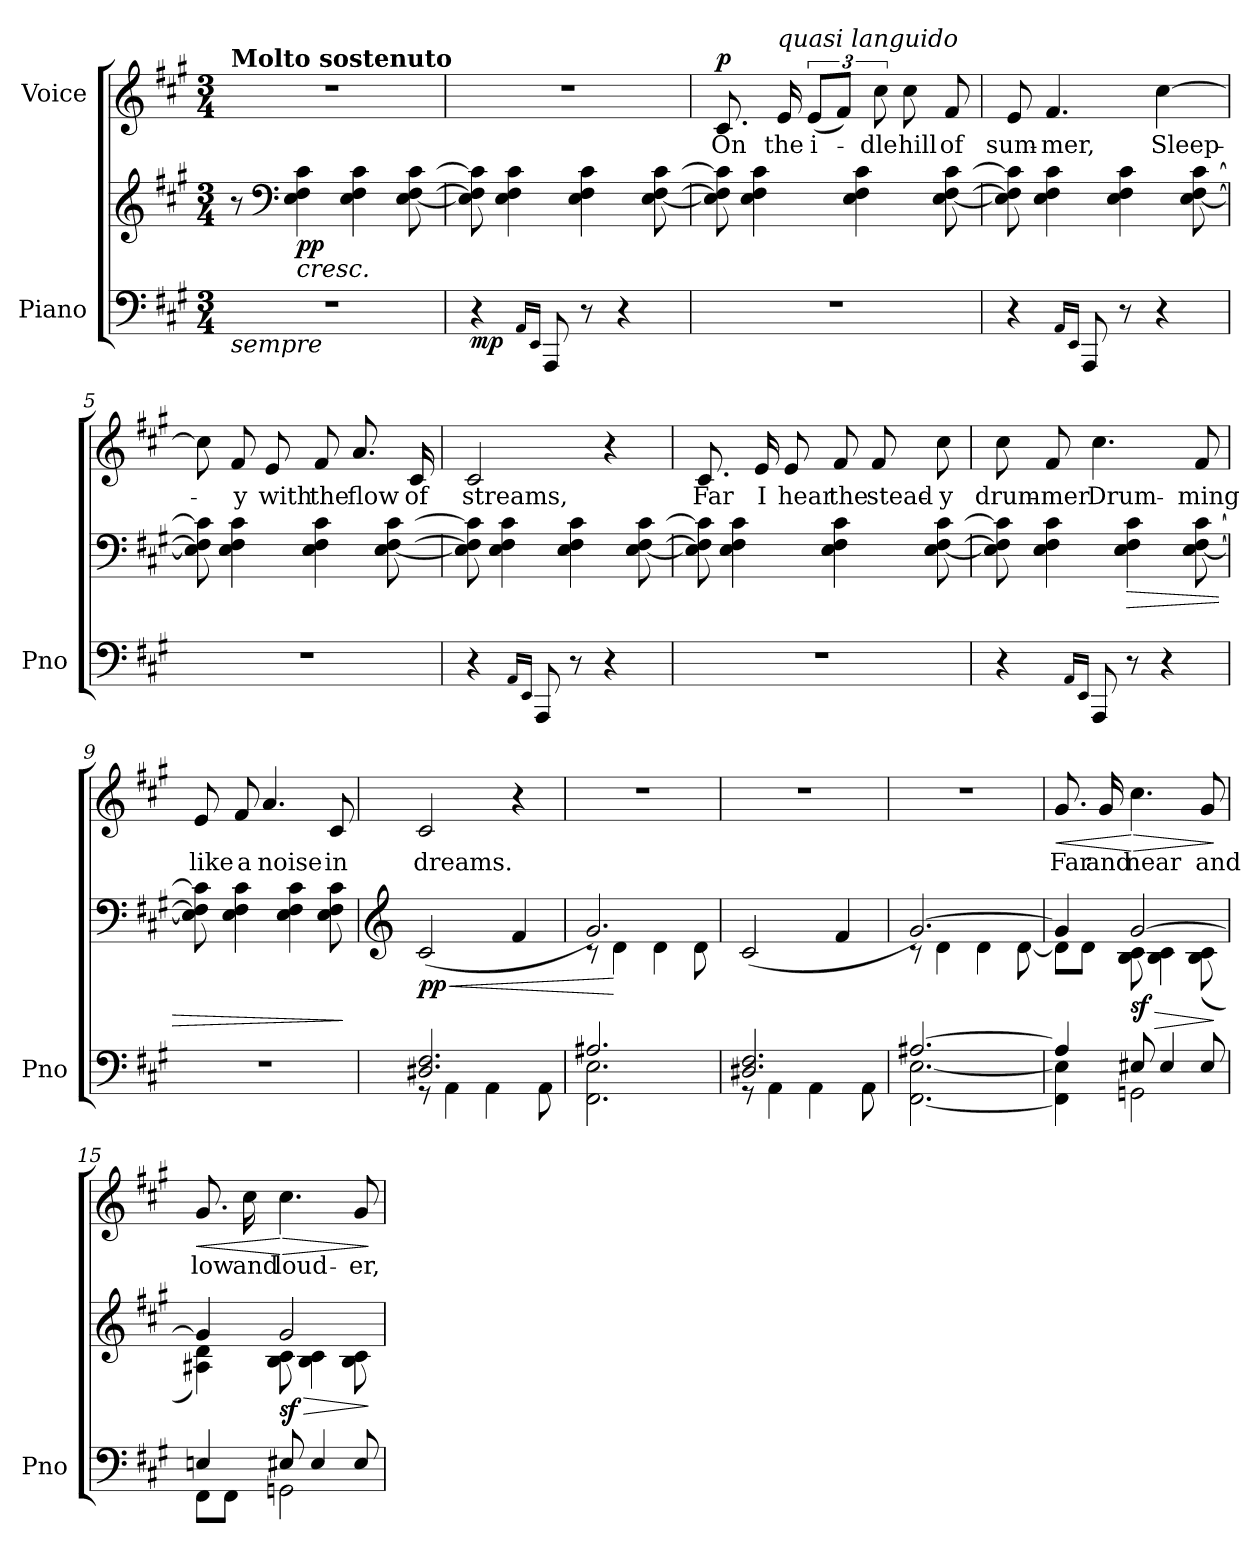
**kern	**kern	**dynam	**kern	**text	**dynam
*part2	*part2	*part2	*part1	*part1	*part1
*staff3	*staff2	*staff2/3	*staff1	*staff1	*staff1
*I"Piano	*	*	*I"Voice	*	*
*I'Pno	*	*	*	*	*
*clefF4	*clefG2	*	*clefG2	*	*
*k[f#c#g#]	*k[f#c#g#]	*	*k[f#c#g#]	*	*
*M3/4	*M3/4	*	*M3/4	*	*
=1	=1	=1	=1	=1	=1
!	!	!	!LO:TX:a:B:t=Molto sostenuto	!	!
!LO:TX:b:i:t=sempre	!	!	!	!	!
2.r	8r	.	2.r	.	.
*	*clefF4	*	*	*	*
!	!	!LO:HP:b	!	!	!
!	!	!LO:DY:n=1:b	!	!	!
.	4E\ 4F#\ 4c#\	< pp	.	.	.
.	4E\ 4F#\ 4c#\	.	.	.	.
.	[8E\ [8F#\ [8c#\	.	.	.	.
=2	=2	=2	=2	=2	=2
!	!	!LO:DY:b=2	!	!	!
4r	8E\] 8F#\] 8c#\]	mp	2.r	.	.
.	4E\ 4F#\ 4c#\	.	.	.	.
16qAA/LL	.	.	.	.	.
16qEE/JJ	.	.	.	.	.
8AAA/	.	.	.	.	.
8r	4E\ 4F#\ 4c#\	[	.	.	.
4r	.	.	.	.	.
.	[8E\ [8F#\ [8c#\	.	.	.	.
=3	=3	=3	=3	=3	=3
!	!	!	!	!LO:LY:b	!LO:DY:a
2.r	8E\] 8F#\] 8c#\]	.	8.c#/	On	p
.	4E\ 4F#\ 4c#\	.	.	.	.
!	!	!	!LO:TX:a:i:t=quasi languido	!	!
!	!	!	!	!LO:LY:b	!
.	.	.	16e/	the	.
!	!	!	!	!LO:LY:b	!
.	.	.	(<12e/L	i-	.
.	.	.	12f#/J)	.	.
.	4E\ 4F#\ 4c#\	.	.	.	.
!	!	!	!	!LO:LY:b	!
.	.	.	12cc#\	-dle	.
!	!	!	!	!LO:LY:b	!
.	.	.	8cc#\	hill	.
!	!	!	!	!LO:LY:b	!
.	[8E\ [8F#\ [8c#\	.	8f#/	of	.
!!LO:LB:g=z
=4	=4	=4	=4	=4	=4
!	!	!	!	!LO:LY:b	!
4r	8E\] 8F#\] 8c#\]	.	8e/	sum-	.
!	!	!	!	!LO:LY:b	!
.	4E\ 4F#\ 4c#\	.	4.f#/	-mer,	.
16qAA/LL	.	.	.	.	.
16qEE/JJ	.	.	.	.	.
8AAA/	.	.	.	.	.
8r	4E\ 4F#\ 4c#\	.	.	.	.
!	!	!	!	!LO:LY:b	!
4r	.	.	[4cc#\	Sleep-	.
.	[8E\ [8F#\ [8c#\	.	.	.	.
=5	=5	=5	=5	=5	=5
2.r	8E\] 8F#\] 8c#\]	.	8cc#\]	.	.
!	!	!	!	!LO:LY:b	!
.	4E\ 4F#\ 4c#\	.	8f#/	-y	.
!	!	!	!	!LO:LY:b	!
.	.	.	8e/	with	.
!	!	!	!	!LO:LY:b	!
.	4E\ 4F#\ 4c#\	.	8f#/	the	.
!	!	!	!	!LO:LY:b	!
.	.	.	8.a/	flow	.
.	[8E\ [8F#\ [8c#\	.	.	.	.
!	!	!	!	!LO:LY:b	!
.	.	.	16c#/	of	.
=6	=6	=6	=6	=6	=6
!	!	!	!	!LO:LY:b	!
4r	8E\] 8F#\] 8c#\]	.	2c#/	streams,	.
.	4E\ 4F#\ 4c#\	.	.	.	.
16qAA/LL	.	.	.	.	.
16qEE/JJ	.	.	.	.	.
8AAA/	.	.	.	.	.
8r	4E\ 4F#\ 4c#\	.	.	.	.
4r	.	.	4r	.	.
.	[8E\ [8F#\ [8c#\	.	.	.	.
!!LO:LB:g=z
=7	=7	=7	=7	=7	=7
!	!	!	!	!LO:LY:b	!
2.r	8E\] 8F#\] 8c#\]	.	8.c#/	Far	.
.	4E\ 4F#\ 4c#\	.	.	.	.
!	!	!	!	!LO:LY:b	!
.	.	.	16e/	I	.
!	!	!	!	!LO:LY:b	!
.	.	.	8e/	hear	.
!	!	!	!	!LO:LY:b	!
.	4E\ 4F#\ 4c#\	.	8f#/	the	.
!	!	!	!	!LO:LY:b	!
.	.	.	8f#/	stead-	.
!	!	!	!	!LO:LY:b	!
.	[8E\ [8F#\ [8c#\	.	8cc#\	-y	.
=8	=8	=8	=8	=8	=8
!	!	!	!	!LO:LY:b	!
4r	8E\] 8F#\] 8c#\]	.	8cc#\	drum-	.
!	!	!	!	!LO:LY:b	!
.	4E\ 4F#\ 4c#\	.	8f#/	-mer	.
16qAA/LL	.	.	.	.	.
16qEE/JJ	.	.	.	.	.
!	!	!	!	!LO:LY:b	!
8AAA/	.	.	4.cc#\	Drum-	.
!	!	!LO:HP:b	!	!	!
8r	4E\ 4F#\ 4c#\	>	.	.	.
4r	.	.	.	.	.
!	!	!	!	!LO:LY:b	!
.	[8E\ [8F#\ [8c#\	.	8f#/	-ming	.
=9	=9	=9	=9	=9	=9
!	!	!	!	!LO:LY:b	!
2.r	8E\] 8F#\] 8c#\]	.	8e/	like	.
!	!	!	!	!LO:LY:b	!
.	4E\ 4F#\ 4c#\	.	8f#/	a	.
!	!	!	!	!LO:LY:b	!
.	.	.	4.a/	noise	.
.	4E\ 4F#\ 4c#\	.	.	.	.
!	!	!	!	!LO:LY:b	!
.	8E\ 8F#\ 8c#\	.	8c#/	in	.
.	.	]	.	.	.
=10	=10	=10	=10	=10	=10
*	*clefG2	*	*	*	*
*^	*	*	*	*	*
!	!	!	!LO:HP:b	!	!LO:LY:b	!
!	!	!	!LO:DY:n=1:b	!	!	!
2.D#X/ 2.F#/	8r	(>2c#/	< pp	2c#/	dreams.	.
.	4AA\	.	.	.	.	.
.	4AA\	.	.	.	.	.
.	.	4f#/	.	4r	.	.
.	8AA\	.	.	.	.	.
!!LO:LB:g=z
=11	=11	=11	=11	=11	=11	=11
*	*	*^	*	*	*	*
2.A#X/	2.FF#\ 2.E\	2.g#/)	8r	.	2.r	.	.
.	.	.	4d\	[	.	.	.
.	.	.	4d\	.	.	.	.
.	.	.	8d\	.	.	.	.
=12	=12	=12	=12	=12	=12	=12	=12
!	!	!	!	!LO:DY:b	!	!	!
!	!	!	!	!LO:DY:n=1:b	!	!	!
*	*	*v	*v	*	*	*	*
2.D#X/ 2.F#/	8r	(>2c#/	ppp other-dynamics	2.r	.	.
.	4AA\	.	.	.	.	.
.	4AA\	.	.	.	.	.
.	.	4f#/	.	.	.	.
.	8AA\	.	.	.	.	.
=13	=13	=13	=13	=13	=13	=13
*	*	*^	*	*	*	*
[2.A#X/	[2.FF#\ [2.E\	[2.g#/)	8r	.	2.r	.	.
.	.	.	4d\	.	.	.	.
.	.	.	4d\	.	.	.	.
.	.	.	[8d\	.	.	.	.
=14	=14	=14	=14	=14	=14	=14	=14
!	!	!	!	!	!	!LO:LY:b	!LO:HP:b
4A#/]	4FF#\] 4E\]	4g#/]	8d\L]	.	8.g#/	Far	<
.	.	.	8d\J	.	.	.	.
!	!	!	!	!	!	!LO:LY:b	!
.	.	.	.	.	16g#/	and	.
!	!	!	!	!LO:HP:b	!	!LO:LY:b	!LO:HP:n=1:b
!	!	!	!	!LO:DY:n=1:b	!	!	!
8E#X/	2GGn\	[2g#i/	8B\ 8c#\	> sf	4.cc#\	near	[ >
4E#/	.	.	4B\ 4c#\	.	.	.	.
!	!	!	!	!	!	!LO:LY:b	!
8E#/	.	.	(<8B\ 8c#\	.	8g#/	and	.
*v	*v	*	*	*	*	*	*
*	*v	*v	*	*	*	*
.	.	]	.	.	]
=15	=15	=15	=15	=15	=15
*^	*^	*	*	*	*
!	!	!	!	!	!	!LO:LY:b	!LO:HP:b
4En/	8FF#\L	4g#/]	4A#X\ 4d\)	.	8.g#/	low	<
.	8FF#\J	.	.	.	.	.	.
!	!	!	!	!	!	!LO:LY:b	!
.	.	.	.	.	16cc#\	and	.
!	!	!	!	!LO:HP:b	!	!LO:LY:b	!LO:HP:n=1:b
!	!	!	!	!LO:DY:n=1:b	!	!	!
8E#X/	2GGn\	2g#/	8B\ 8c#\	> sf	4.cc#\	loud-	[ >
4E#/	.	.	4B\ 4c#\	.	.	.	.
!	!	!	!	!	!	!LO:LY:b	!
8E#/	.	.	8B\ 8c#\	.	8g#/	-er,	.
*v	*v	*	*	*	*	*	*
*	*v	*v	*	*	*	*
.	.	]	.	.	]
=	=	=	=	=	=
*-	*-	*-	*-	*-	*-
